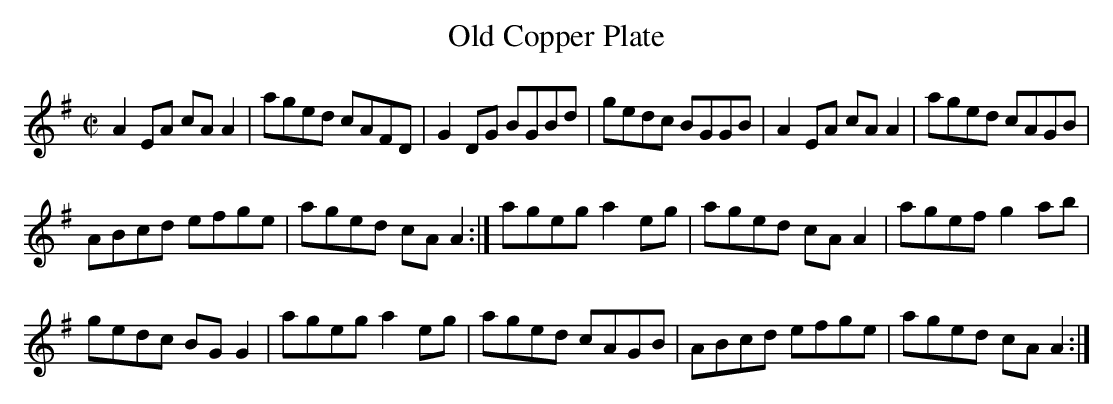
X:1
T:Old Copper Plate
M:C|
L:1/8
K:Ador
A2EA cAA2|aged cAFD|G2DG BGBd|gedc BGGB|A2EA cAA2|aged cAGB|
ABcd efge|aged cAA2:|ageg a2eg|aged cAA2|agef g2ab|
gedc BGG2|ageg a2eg|aged cAGB|ABcd efge|aged cAA2:|
